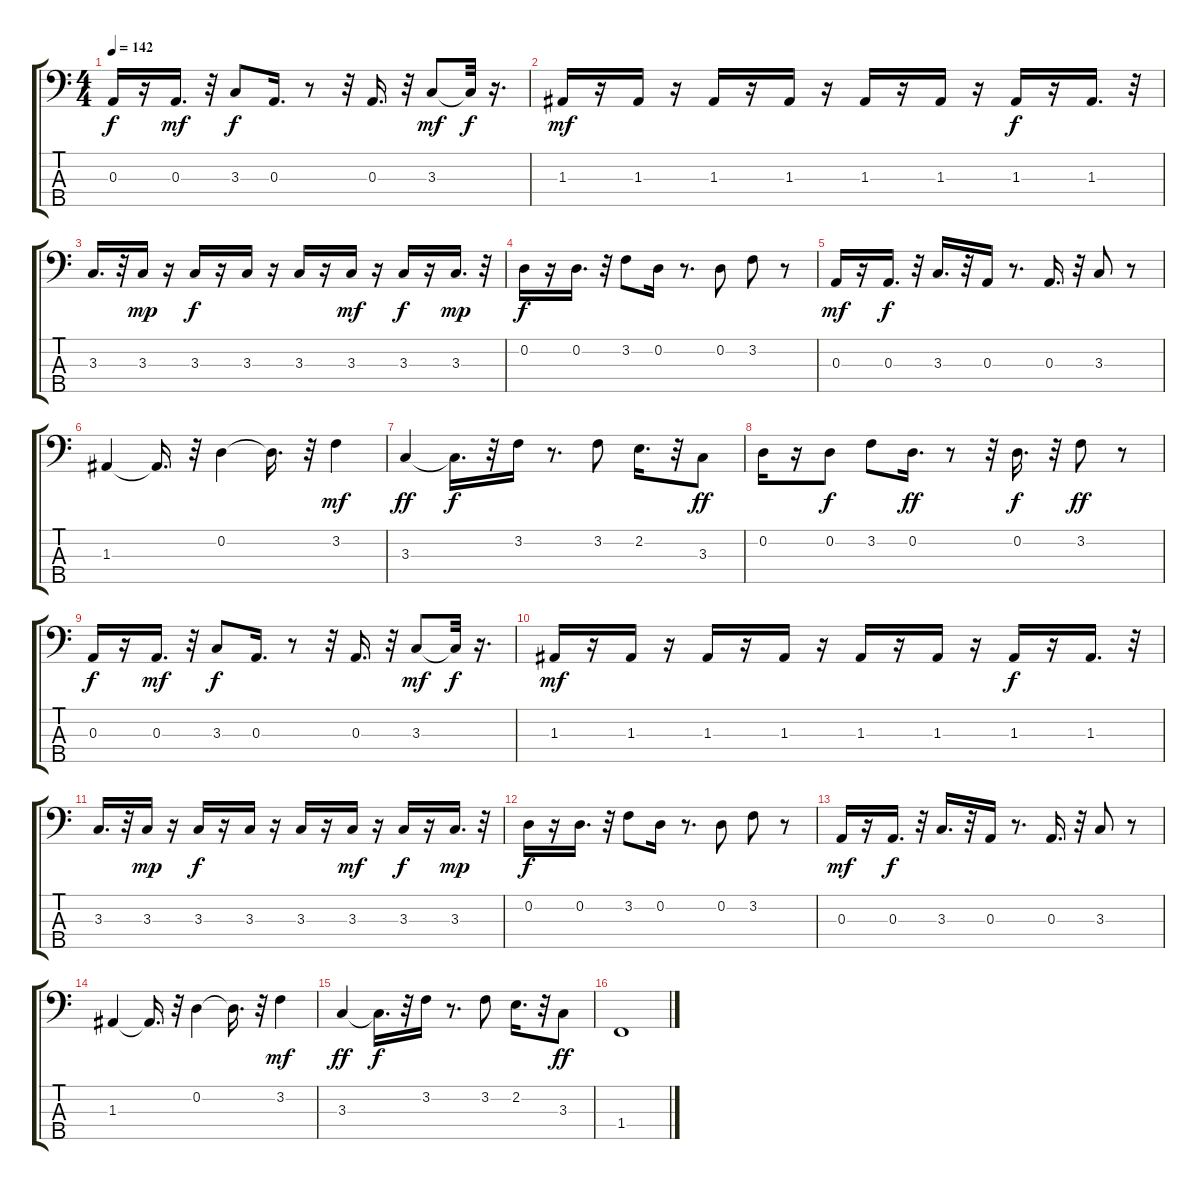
\track "" {instrument electricbasspick}
\staff {score tabs}
\tuning (G2 D2 A1 E1 B0) {hide}
\ts (4 4)
\tempo 142
\clef f4
\ks c
0.3.16{dy f} r.16 0.3.16{d dy mf} r.32 3.3.8{dy f} 0.3.16{d} r.8 r.32 0.3.16{d} r.32 3.3.8{dy mf} 3.3{t}.32{dy f} r.16{d} |
1.3.16{dy mf} r.16 1.3.16 r.16 1.3.16 r.16 1.3.16 r.16 1.3.16 r.16 1.3.16 r.16 1.3.16{dy f} r.16 1.3.16{d} r.32 |
3.3.16{d} r.32 3.3.16{dy mp} r.16 3.3.16{dy f} r.16 3.3.16 r.16 3.3.16 r.16 3.3.16{dy mf} r.16 3.3.16{dy f} r.16 3.3.16{d dy mp} r.32 |
0.2.16{dy f} r.16 0.2.16{d} r.32 3.2.8 0.2.16 r.8{d} 0.2.8 3.2.8 r.8 |
0.3.16{dy mf} r.16 0.3.16{d dy f} r.32 3.3.16{d} r.32 0.3.16 r.8{d} 0.3.16{d} r.32 3.3.8 r.8 |
1.3.4 1.3{t}.16{d} r.32 0.2.4 0.2{t}.16{d} r.32 3.2.4{dy mf} |
3.3.4{dy ff} 3.3{t}.16{d dy f} r.32 3.2.16 r.8{d} 3.2.8 2.2.16{d} r.32 3.3.8{dy ff} |
0.2.16 r.16 0.2.8{dy f} 3.2.8 0.2.16{d dy ff} r.8 r.32 0.2.16{d dy f} r.32 3.2.8{dy ff} r.8 |
0.3.16{dy f} r.16 0.3.16{d dy mf} r.32 3.3.8{dy f} 0.3.16{d} r.8 r.32 0.3.16{d} r.32 3.3.8{dy mf} 3.3{t}.32{dy f} r.16{d} |
1.3.16{dy mf} r.16 1.3.16 r.16 1.3.16 r.16 1.3.16 r.16 1.3.16 r.16 1.3.16 r.16 1.3.16{dy f} r.16 1.3.16{d} r.32 |
3.3.16{d} r.32 3.3.16{dy mp} r.16 3.3.16{dy f} r.16 3.3.16 r.16 3.3.16 r.16 3.3.16{dy mf} r.16 3.3.16{dy f} r.16 3.3.16{d dy mp} r.32 |
0.2.16{dy f} r.16 0.2.16{d} r.32 3.2.8 0.2.16 r.8{d} 0.2.8 3.2.8 r.8 |
0.3.16{dy mf} r.16 0.3.16{d dy f} r.32 3.3.16{d} r.32 0.3.16 r.8{d} 0.3.16{d} r.32 3.3.8 r.8 |
1.3.4 1.3{t}.16{d} r.32 0.2.4 0.2{t}.16{d} r.32 3.2.4{dy mf} |
3.3.4{dy ff} 3.3{t}.16{d dy f} r.32 3.2.16 r.8{d} 3.2.8 2.2.16{d} r.32 3.3.8{dy ff} |
1.4.1
